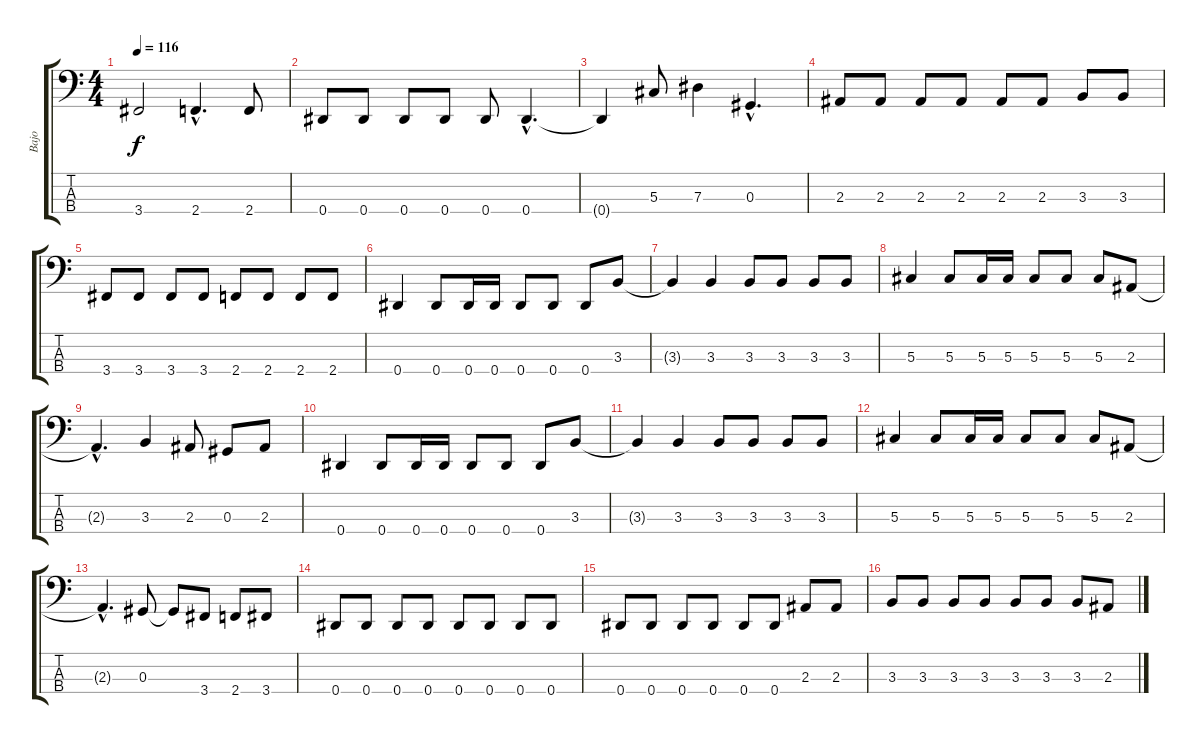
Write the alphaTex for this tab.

\track ("Bajo" "Bajo") {instrument electricbassfinger}
\staff {score tabs}
\tuning (Gb2 Db2 Ab1 Eb1) {hide}
\ts (4 4)
\tempo 116
\clef f4
\ks c
3.4.2{dy f} 2.4{hac}.4{d} 2.4.8 |
0.4.8 0.4.8 0.4.8 0.4.8 0.4.8 0.4{hac}.4{d} |
0.4{t}.4 5.3.8 7.3.4 0.3{hac}.4{d} |
2.3.8 2.3.8 2.3.8 2.3.8 2.3.8 2.3.8 3.3.8 3.3.8 |
3.4.8 3.4.8 3.4.8 3.4.8 2.4.8 2.4.8 2.4.8 2.4.8 |
0.4.4 0.4.8 0.4.16 0.4.16 0.4.8 0.4.8 0.4.8 3.3.8 |
3.3{t}.4 3.3.4 3.3.8 3.3.8 3.3.8 3.3.8 |
5.3.4 5.3.8 5.3.16 5.3.16 5.3.8 5.3.8 5.3.8 2.3.8 |
2.3{hac t}.4{d} 3.3.4 2.3.8 0.3.8 2.3.8 |
0.4.4 0.4.8 0.4.16 0.4.16 0.4.8 0.4.8 0.4.8 3.3.8 |
3.3{t}.4 3.3.4 3.3.8 3.3.8 3.3.8 3.3.8 |
5.3.4 5.3.8 5.3.16 5.3.16 5.3.8 5.3.8 5.3.8 2.3.8 |
2.3{hac t}.4{d} 0.3.8 0.3{t}.8 3.4.8 2.4.8 3.4.8 |
0.4.8 0.4.8 0.4.8 0.4.8 0.4.8 0.4.8 0.4.8 0.4.8 |
0.4.8 0.4.8 0.4.8 0.4.8 0.4.8 0.4.8 2.3.8 2.3.8 |
3.3.8 3.3.8 3.3.8 3.3.8 3.3.8 3.3.8 3.3.8 2.3.8
